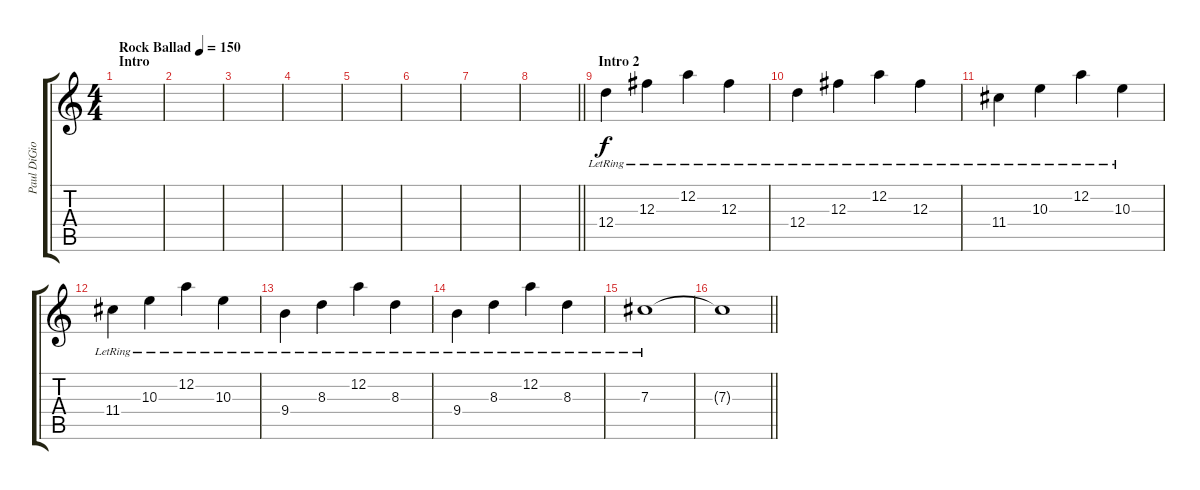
\track ("Paul DiGiovanni (Lead Guitar)" "Paul DiGio") {instrument acousticguitarsteel}
\staff {score tabs}
\tuning (D4 A3 Gb3 D3 A2 D2) {hide}
\ts (4 4)
\section ("" "Intro")
\tempo (150 "Rock Ballad")
\clef g2
\ks c
|
|
|
|
|
|
|
\barLineRight lightlight
|
\section ("" "Intro 2")
12.4{lr}.4 12.3{lr}.4 12.2{lr}.4 12.3{lr}.4 |
12.4{lr}.4 12.3{lr}.4 12.2{lr}.4 12.3{lr}.4 |
11.4{lr}.4 10.3{lr}.4 12.2{lr}.4 10.3{lr}.4 |
11.4{lr}.4 10.3{lr}.4 12.2{lr}.4 10.3{lr}.4 |
9.4{lr}.4 8.3{lr}.4 12.2{lr}.4 8.3{lr}.4 |
9.4{lr}.4 8.3{lr}.4 12.2{lr}.4 8.3{lr}.4 |
7.3{lr}.1 |
\barLineRight lightlight
7.3{t}.1
